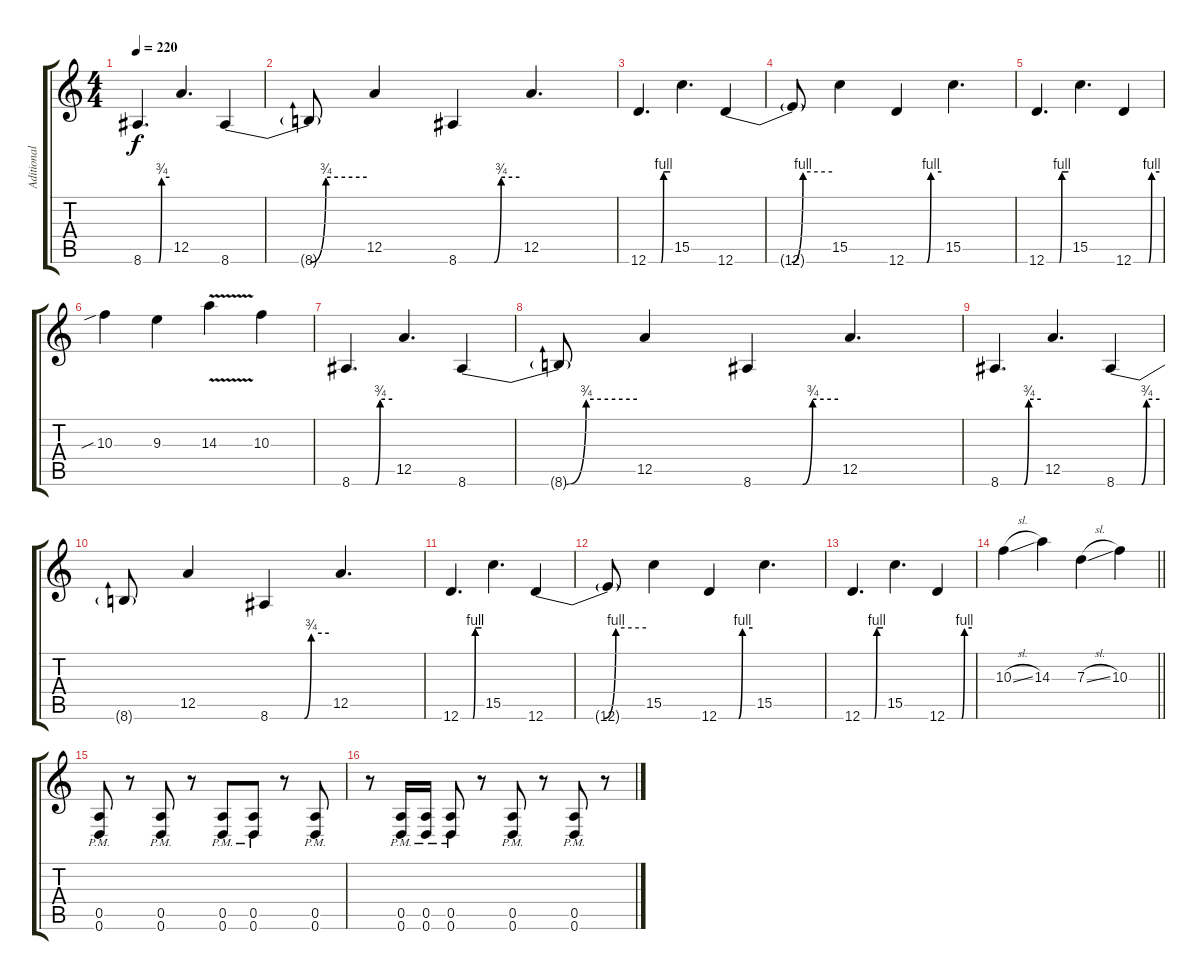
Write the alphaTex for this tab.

\track ("Aditional Guitar" "Aditional ") {instrument distortionguitar}
\staff {score tabs}
\tuning (E4 B3 G3 D3 A2 D2) {hide}
\ts (4 4)
\tempo 220
\clef g2
\ks c
8.6{be (custom 0 0 35 0 42 3 60 3)}.4{d dy f} 12.5.4{d} 8.6{be (custom 0 0 35 0 42 3 60 3)}.4 |
8.6{t}.8 12.5.4 8.6{be (custom 0 0 35 0 42 3 60 3)}.4 12.5.4{d} |
12.6{be (custom 0 0 35 0 42 4 60 4)}.4{d} 15.5.4{d} 12.6{be (custom 0 0 35 0 42 4 60 4)}.4 |
12.6{t}.8 15.5.4 12.6{be (custom 0 0 35 0 42 4 60 4)}.4 15.5.4{d} |
12.6{be (custom 0 0 35 0 42 4 60 4)}.4{d} 15.5.4{d} 12.6{be (custom 0 0 35 0 42 4 60 4)}.4 |
10.3{sib}.4 9.3.4 14.3{v}.4 10.3.4 |
8.6{be (custom 0 0 35 0 42 3 60 3)}.4{d} 12.5.4{d} 8.6{be (custom 0 0 35 0 42 3 60 3)}.4 |
8.6{t}.8 12.5.4 8.6{be (custom 0 0 35 0 42 3 60 3)}.4 12.5.4{d} |
8.6{be (custom 0 0 35 0 42 3 60 3)}.4{d} 12.5.4{d} 8.6{be (custom 0 0 35 0 42 3 60 3)}.4 |
8.6{t}.8 12.5.4 8.6{be (custom 0 0 35 0 42 3 60 3)}.4 12.5.4{d} |
12.6{be (custom 0 0 35 0 42 4 60 4)}.4{d} 15.5.4{d} 12.6{be (custom 0 0 35 0 42 4 60 4)}.4 |
12.6{t}.8 15.5.4 12.6{be (custom 0 0 35 0 42 4 60 4)}.4 15.5.4{d} |
12.6{be (custom 0 0 35 0 42 4 60 4)}.4{d} 15.5.4{d} 12.6{be (custom 0 0 35 0 42 4 60 4)}.4 |
\barLineRight lightlight
10.3{sl}.4 14.3.4 7.3{sl}.4 10.3.4 |
(0.5{pm} 0.6{pm}).8{balance 8} r.8 (0.5{pm} 0.6{pm}).8 r.8 (0.5{pm} 0.6{pm}).8 (0.5{pm} 0.6{pm}).8 r.8 (0.5{pm} 0.6{pm}).8 |
r.8 (0.5{pm} 0.6{pm}).16 (0.5{pm} 0.6{pm}).16 (0.5{pm} 0.6{pm}).8 r.8 (0.5{pm} 0.6{pm}).8 r.8 (0.5{pm} 0.6{pm}).8 r.8
